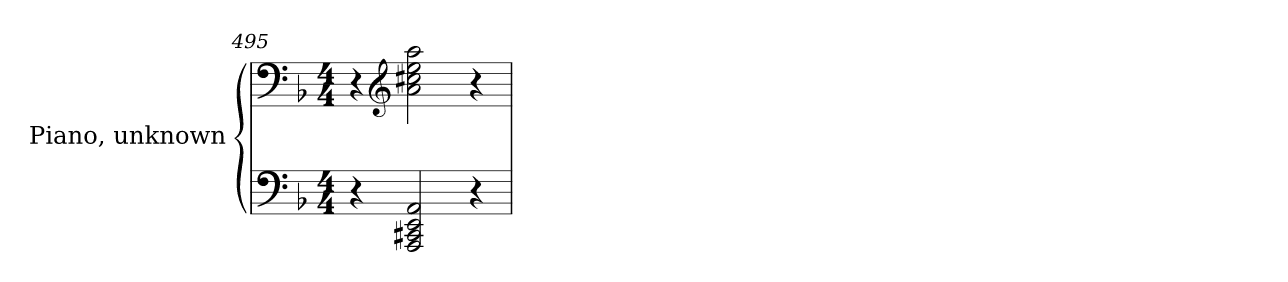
**kern	**kern
*part1	*part1
*staff2	*staff1
*I"Piano, unknown	*
*I'Pno.	*
*clefF4	*clefF4
*k[b-]	*k[b-]
*M4/4	*M4/4
=495	=495
4r	4r
*	*clefG2
2AAA/ 2CC#X/ 2EE/ 2AA/	2a\ 2cc#X\ 2ee\ 2aa\
4r	4r
=	=
*-	*-
